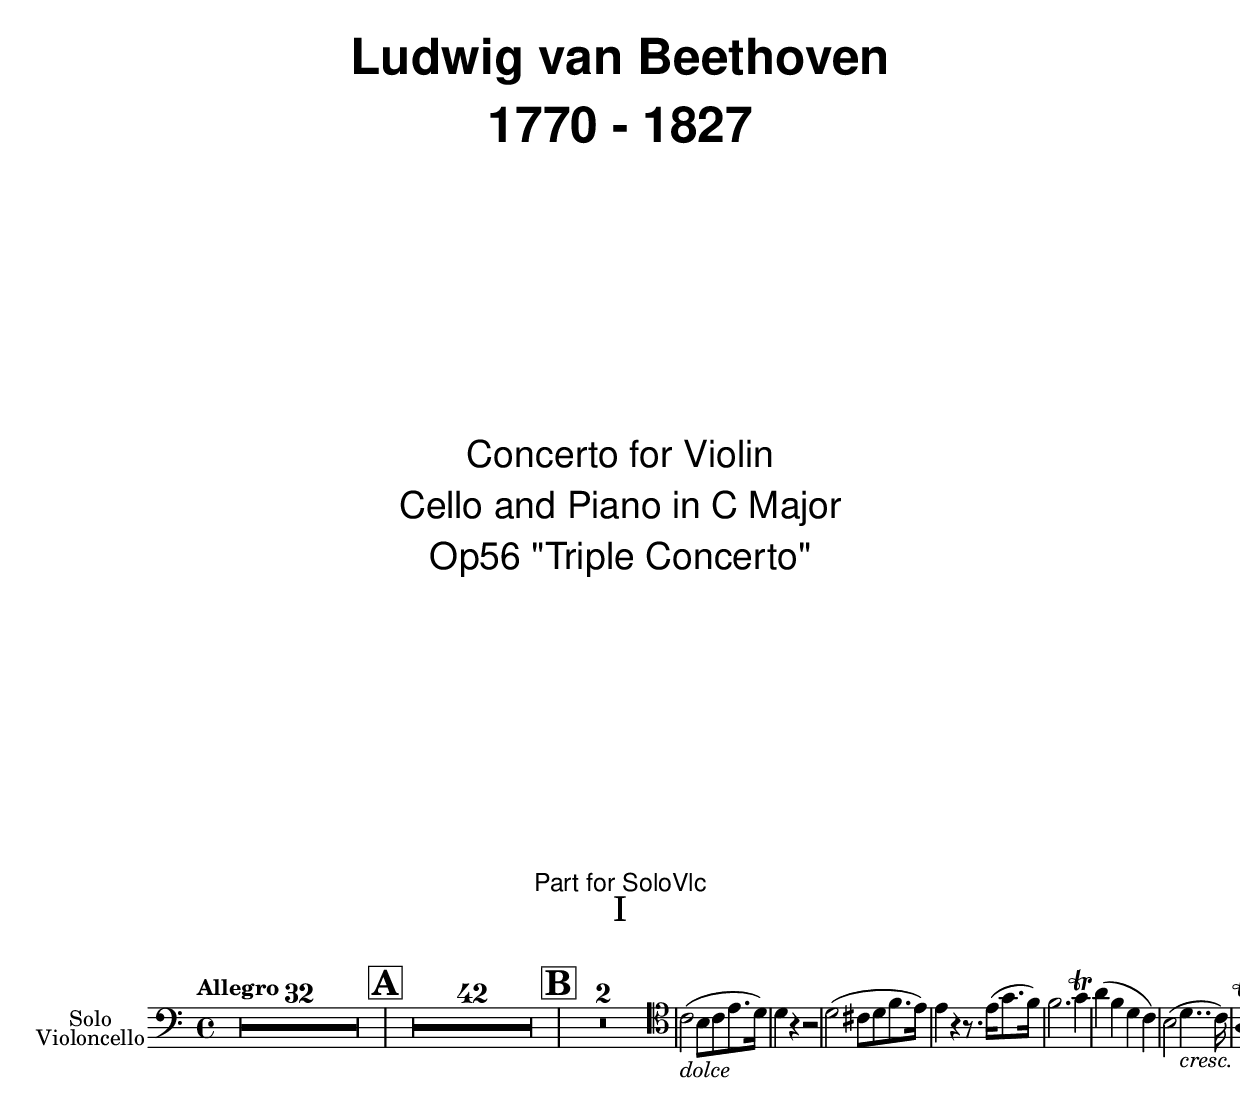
%###############################################################################
%#                                 H E A D E R                                 #
%###############################################################################
%
%  Composer           : Ludwig van Beethoven(1770 - 1827)
%  work               : Concerto for Violin Cello and Piano in C Major Op56
%                       "Triple Concerto"
%  Source             : Breitkopf und Härtel, n.d.[1862]. Plate B.70.
%  Type of score      : Score for SoloVlc
%  Typesetter         : Sébastien MANEN
%  date of initiation : Monday 04 May 2020, 21:05
%
%###############################################################################
%#                          I N C L U D E   F I L E S                          #
%###############################################################################
\include "./00-Common/TripleConcerto_Header.ily"
\include "./00-Common/TripleConcerto_PaperParts.ily"
%  work        : Concerto for Violin Cello and Piano in C Major Op56 "Triple
%                Concerto"
%  typesetter  : Sébastien MANEN
%  date        : Monday 04 May 2020, 21:05
%###############################################################################
%#                 T I M E   A N D   T E M P O   S E C T I O N                 #
%###############################################################################
timeMvtI = {
	\time 4/4
	\tempo "Allegro"
}
timeMvtII = {
	\time 3/8
	\tempo "Largo"
}
timeMvtIII = {
	\time 3/4
	\tempo "Rondo alla Polacca."
}

%  work        : Concerto for Violin Cello and Piano in C Major Op56 "Triple
%                Concerto"
%  typesetter  : Sébastien MANEN
%  date        : Monday 04 May 2020, 21:05
generalOptions = {
	\version "2.20.0"
	\set Score.alternativeNumberingStyle = #'numbers
	\set Score.doubleRepeatType = #":|.|:"
	\set Score.markFormatter = #format-mark-box-alphabet
	\override Score.RehearsalMark #'font-size = #4
	\compressFullBarRests
}
partOptions = {
	\override Score.BarNumber #'font-size = #0.1
	\set Score.quotedCueEventTypes = #'(note-event rest-event tie-event
		beam-event tuplet-span-event dynamic-event articulation-event
		dynamic-event slur-event text-script-event trill-span-event
		phrasing-slur-event beam-forbid-event tremolo-event crescendo-event 
		decrescendo-event )
	\set Voice.restNumberThreshold = #0
}
#(set-global-staff-size 19)
\layout {
	#(layout-set-staff-size 19)
	\override TupletBracket #'bracket-visibility = ##f
	\override Hairpin.to-barline = ##f
}
layoutCueVoice = \with {
	fontSize = #-3
	\override Stem.length-fraction = #0.9
	\override TupletBracket #'bracket-visibility = ##f
	%\override Font.font-size = #+5
}

%  work        : Concerto for Violin Cello and Piano in C Major Op56 "Triple
%                Concerto"
%  typesetter  : Sébastien MANEN
%  date        : Monday 04 May 2020, 21:05
%###############################################################################
%#                    V O I C E   N A M E   :   F L A U T O                    #
%###############################################################################
nameFloteMvtI = {
	\set Staff.instrumentName = "Flote"
	\set Staff.shortInstrumentName = "Fl"
	\set Staff.midiInstrument = #"flute"
}
nameFloteMvtIII = {
	\set Staff.instrumentName = "Flote"
	\set Staff.shortInstrumentName = "Fl"
	\set Staff.midiInstrument = #"flute"
}
%###############################################################################
%#                      V O I C E   N A M E   :   O B O I                      #
%###############################################################################
nameOboeIMvtI = {
	\set Staff.instrumentName = "Oboe I"
	\set Staff.shortInstrumentName = "Ob I"
	\set Staff.midiInstrument = #"oboe"
}
nameOboeIMvtIII = {
	\set Staff.instrumentName = "Oboe I"
	\set Staff.shortInstrumentName = "Ob I"
	\set Staff.midiInstrument = #"oboe"
}
nameOboeIIMvtI = {
	\set Staff.instrumentName = "Oboe II"
	\set Staff.shortInstrumentName = "Ob II"
	\set Staff.midiInstrument = #"oboe"
}
nameOboeIIMvtIII = {
	\set Staff.instrumentName = "Oboe II"
	\set Staff.shortInstrumentName = "Ob II"
	\set Staff.midiInstrument = #"oboe"
}
%###############################################################################
%#                V O I C E   N A M E   :   C L A R I N E T T I                #
%###############################################################################
nameClarinetIMvtI = {
	\set Staff.instrumentName = \markup {
		\center-column {
			\lower #1 "Clarinetto I" "in C"
		}
	}
	\set Staff.shortInstrumentName = \markup {
		\center-column {
			\lower #1 "Cl I" "in C"
		}
	}
	\set Staff.midiInstrument = #"clarinet"
}
nameClarinetIMvtII = {
	\set Staff.instrumentName = \markup {
		\center-column {
			\lower #1 "Clarinetto I" "in B"
		}
	}
	\set Staff.shortInstrumentName = \markup {
		\center-column {
			\lower #1 "Cl I" "in B"
		}
	}
	\set Staff.midiInstrument = #"clarinet"
}
nameClarinetIMvtIII = {
	\set Staff.instrumentName = \markup {
		\center-column {
			\lower #1 "Clarinetto I" "in C"
		}
	}
	\set Staff.shortInstrumentName = \markup {
		\center-column {
			\lower #1 "Cl I" "in C"
		}
	}
	\set Staff.midiInstrument = #"clarinet"
}
nameClarinetIIMvtI = {
	\set Staff.instrumentName = \markup {
		\center-column {
			\lower #1 "Clarinetto II" "in C"
		}
	}
	\set Staff.shortInstrumentName = \markup {
		\center-column {
			\lower #1 "Cl II" "in C"
		}
	}
	\set Staff.midiInstrument = #"clarinet"
}
nameClarinetIIMvtII = {
	\set Staff.instrumentName = \markup {
		\center-column {
			\lower #1 "Clarinetto II" "in B"
		}
	}
	\set Staff.shortInstrumentName = \markup {
		\center-column {
			\lower #1 "Cl II" "in B"
		}
	}
	\set Staff.midiInstrument = #"clarinet"
}
nameClarinetIIMvtIII = {
	\set Staff.instrumentName = \markup {
		\center-column {
			\lower #1 "Clarinetto II" "in C"
		}
	}
	\set Staff.shortInstrumentName = \markup {
		\center-column {
			\lower #1 "Cl II" "in C"
		}
	}
	\set Staff.midiInstrument = #"clarinet"
}
%###############################################################################
%#                   V O I C E   N A M E   :   F A G O T T I                   #
%###############################################################################
nameFagottoIMvtI = {
	\set Staff.instrumentName = "Fagotto I"
	\set Staff.shortInstrumentName = "Fag I"
	\set Staff.midiInstrument = #"bassoon"
}
nameFagottoIMvtII = {
	\set Staff.instrumentName = "Fagotto I"
	\set Staff.shortInstrumentName = "Fag I"
	\set Staff.midiInstrument = #"bassoon"
}
nameFagottoIMvtIII = {
	\set Staff.instrumentName = "Fagotto I"
	\set Staff.shortInstrumentName = "Fag I"
	\set Staff.midiInstrument = #"bassoon"
}
nameFagottoIIMvtI = {
	\set Staff.instrumentName = "Fagotto II"
	\set Staff.shortInstrumentName = "Fag II"
	\set Staff.midiInstrument = #"bassoon"
}
nameFagottoIIMvtII = {
	\set Staff.instrumentName = "Fagotto II"
	\set Staff.shortInstrumentName = "Fag II"
	\set Staff.midiInstrument = #"bassoon"
}
nameFagottoIIMvtIII = {
	\set Staff.instrumentName = "Fagotto II"
	\set Staff.shortInstrumentName = "Fag II"
	\set Staff.midiInstrument = #"bassoon"
}
%###############################################################################
%#                     V O I C E   N A M E   :   C O R N I                     #
%###############################################################################
nameCornoIMvtI = {
	\set Staff.instrumentName = \markup {
		\center-column {
			\lower #1 "Corno I" "in C"
		}
	}
	\set Staff.shortInstrumentName = \markup {
		\center-column {
			\lower #1 "Cor I" "in C"
		}
	}
	\set Staff.midiInstrument = #"french horn"
}
nameCornoIMvtII = {
	\set Staff.instrumentName = \markup {
		\center-column {
			\lower #1 "Corno I" "in E"
		}
	}
	\set Staff.shortInstrumentName = \markup {
		\center-column {
			\lower #1 "Cor I" "in E"
		}
	}
	\set Staff.midiInstrument = #"french horn"
}
nameCornoIMvtIII = {
	\set Staff.instrumentName = \markup {
		\center-column {
			\lower #1 "Corno I" "in C"
		}
	}
	\set Staff.shortInstrumentName = \markup {
		\center-column {
			\lower #1 "Cor I" "in C"
		}
	}
	\set Staff.midiInstrument = #"french horn"
}
nameCornoIIMvtI = {
	\set Staff.instrumentName = \markup {
		\center-column {
			\lower #1 "Corno II" "in C"
		}
	}
	\set Staff.shortInstrumentName = \markup {
		\center-column {
			\lower #1 "Cor II" "in C"
		}
	}
	\set Staff.midiInstrument = #"french horn"
}
nameCornoIIMvtII = {
	\set Staff.instrumentName = \markup {
		\center-column {
			\lower #1 "Corno II" "in E"
		}
	}
	\set Staff.shortInstrumentName = \markup {
		\center-column {
			\lower #1 "Cor II" "in E"
		}
	}
	\set Staff.midiInstrument = #"french horn"
}
nameCornoIIMvtIII = {
	\set Staff.instrumentName = \markup {
		\center-column {
			\lower #1 "Corno II" "in C"
		}
	}
	\set Staff.shortInstrumentName = \markup {
		\center-column {
			\lower #1 "Cor II" "in C"
		}
	}
	\set Staff.midiInstrument = #"french horn"
}
%###############################################################################
%#                    V O I C E   N A M E   :   T R O M B E                    #
%###############################################################################
nameTrombeIMvtI = {
	\set Staff.instrumentName = \markup {
		\center-column {
			\lower #1 "Trombe I" "in C"
		}
	}
	\set Staff.shortInstrumentName = \markup {
		\center-column {
			\lower #1 "Trb I" "in C"
		}
	}
	\set Staff.midiInstrument = #"trumpet"
}
nameTrombeIMvtIII = {
	\set Staff.instrumentName = \markup {
		\center-column {
			\lower #1 "Trombe I" "in C"
		}
	}
	\set Staff.shortInstrumentName = \markup {
		\center-column {
			\lower #1 "Trb I" "in C"
		}
	}
	\set Staff.midiInstrument = #"trumpet"
}
nameTrombeIIMvtI = {
	\set Staff.instrumentName = \markup {
		\center-column {
			\lower #1 "Trombe II" "in C"
		}
	}
	\set Staff.shortInstrumentName = \markup {
		\center-column {
			\lower #1 "Trb II" "in C"
		}
	}
	\set Staff.midiInstrument = #"trumpet"
}
nameTrombeIIMvtIII = {
	\set Staff.instrumentName = \markup {
		\center-column {
			\lower #1 "Trombe II" "in C"
		}
	}
	\set Staff.shortInstrumentName = \markup {
		\center-column {
			\lower #1 "Trb II" "in C"
		}
	}
	\set Staff.midiInstrument = #"trumpet"
}
%###############################################################################
%#                   V O I C E   N A M E   :   T I M P A N I                   #
%###############################################################################
nameTimpaniMvtI = {
	\set Staff.instrumentName = \markup {
		\center-column {
			\lower #1 "Timpani" "in C G"
		}
	}
	\set Staff.shortInstrumentName = "Timp."
	\set Staff.midiInstrument = #"timpani"
}
nameTimpaniMvtIII = {
	\set Staff.instrumentName = \markup {
		\center-column {
			\lower #1 "Timpani" "in C G"
		}
	}
	\set Staff.shortInstrumentName = "Timp."
	\set Staff.midiInstrument = #"timpani"
}
%###############################################################################
%#                   V O I C E   N A M E   :   S O L O V L N                   #
%###############################################################################
nameSoloViolinMvtI = {
	\set Staff.instrumentName = "Solo Violin"
	\set Staff.shortInstrumentName = \markup {
		\center-column {
			\lower #1 "Solo-" "Vln"
		}
	}
	\set Staff.midiInstrument = #"violin"
}
nameSoloViolinMvtII = {
	\set Staff.instrumentName = "Solo Violin"
	\set Staff.shortInstrumentName = \markup {
		\center-column {
			\lower #1 "Solo-" "Vln"
		}
	}
	\set Staff.midiInstrument = #"violin"
}
nameSoloViolinMvtIII = {
	\set Staff.instrumentName = "Solo Violin"
	\set Staff.shortInstrumentName = \markup {
		\center-column {
			\lower #1 "Solo-" "Vln"
		}
	}
	\set Staff.midiInstrument = #"violin"
}
%###############################################################################
%#                   V O I C E   N A M E   :   S O L O V L C                   #
%###############################################################################
nameSoloCelloMvtI = {
	\set Staff.instrumentName = \markup {
		\center-column {
			\lower #1 "Solo" "Violoncello"
		}
	}
	\set Staff.shortInstrumentName = \markup {
		\center-column {
			\lower #1 "Solo-" "Vlc"
		}
	}
	\set Staff.midiInstrument = #"cello"
}
nameSoloCelloMvtII = {
	\set Staff.instrumentName = \markup {
		\center-column {
			\lower #1 "Solo" "Violoncello"
		}
	}
	\set Staff.shortInstrumentName = \markup {
		\center-column {
			\lower #1 "Solo-" "Vlc"
		}
	}
	\set Staff.midiInstrument = #"cello"
}
nameSoloCelloMvtIII = {
	\set Staff.instrumentName = \markup {
		\center-column {
			\lower #1 "Solo" "Violoncello"
		}
	}
	\set Staff.shortInstrumentName = \markup {
		\center-column {
			\lower #1 "Solo-" "Vlc"
		}
	}
	\set Staff.midiInstrument = #"cello"
}
%###############################################################################
%#                     V O I C E   N A M E   :   P I A N O                     #
%###############################################################################
namePianoUpMvtI = {
	\set Staff.instrumentName = ""
	\set Staff.shortInstrumentName = ""
	\set Staff.midiInstrument = #"piano"
}
namePianoUpMvtII = {
	\set Staff.instrumentName = ""
	\set Staff.shortInstrumentName = ""
	\set Staff.midiInstrument = #"piano"
}
namePianoUpMvtIII = {
	\set Staff.instrumentName = ""
	\set Staff.shortInstrumentName = ""
	\set Staff.midiInstrument = #"piano"
}
namePianoDownMvtI = {
	\set Staff.instrumentName = ""
	\set Staff.shortInstrumentName = ""
	\set Staff.midiInstrument = #"piano"
}
namePianoDownMvtII = {
	\set Staff.instrumentName = ""
	\set Staff.shortInstrumentName = ""
	\set Staff.midiInstrument = #"piano"
}
namePianoDownMvtIII = {
	\set Staff.instrumentName = ""
	\set Staff.shortInstrumentName = ""
	\set Staff.midiInstrument = #"piano"
}
%###############################################################################
%#                   V O I C E   N A M E   :   V I O L I N I                   #
%###############################################################################
nameViolinIMvtI = {
	\set Staff.instrumentName = "Violino I"
	\set Staff.shortInstrumentName = "Vln I"
	\set Staff.midiInstrument = #"violin"
}
nameViolinIMvtII = {
	\set Staff.instrumentName = "Violino I"
	\set Staff.shortInstrumentName = "Vln I"
	\set Staff.midiInstrument = #"violin"
}
nameViolinIMvtIII = {
	\set Staff.instrumentName = "Violino I"
	\set Staff.shortInstrumentName = "Vln I"
	\set Staff.midiInstrument = #"violin"
}
%###############################################################################
%#                  V O I C E   N A M E   :   V I O L I N I I                  #
%###############################################################################
nameViolinIIMvtI = {
	\set Staff.instrumentName = "Violino II"
	\set Staff.shortInstrumentName = "Vln II"
	\set Staff.midiInstrument = #"violin"
}
nameViolinIIMvtII = {
	\set Staff.instrumentName = "Violino II"
	\set Staff.shortInstrumentName = "Vln II"
	\set Staff.midiInstrument = #"violin"
}
nameViolinIIMvtIII = {
	\set Staff.instrumentName = "Violino II"
	\set Staff.shortInstrumentName = "Vln II"
	\set Staff.midiInstrument = #"violin"
}
%###############################################################################
%#                  V O I C E   N A M E   :   B R A T S C H E                  #
%###############################################################################
nameViolaMvtI = {
	\set Staff.instrumentName = "Viola"
	\set Staff.shortInstrumentName = "Vla"
	\set Staff.midiInstrument = #"viola"
}
nameViolaMvtII = {
	\set Staff.instrumentName = "Viola"
	\set Staff.shortInstrumentName = "Vla"
	\set Staff.midiInstrument = #"viola"
}
nameViolaMvtIII = {
	\set Staff.instrumentName = "Viola"
	\set Staff.shortInstrumentName = "Vla"
	\set Staff.midiInstrument = #"viola"
}
%###############################################################################
%#                     V O I C E   N A M E   :   B A S S I                     #
%###############################################################################
nameVioloncellMvtI = {
	\set Staff.instrumentName = "Cello"
	\set Staff.shortInstrumentName = "Vcl"
	\set Staff.midiInstrument = #"cello"
}
nameVioloncellMvtII = {
	\set Staff.instrumentName = "Cello"
	\set Staff.shortInstrumentName = "Vcl"
	\set Staff.midiInstrument = #"cello"
}
nameVioloncellMvtIII = {
	\set Staff.instrumentName = "Cello"
	\set Staff.shortInstrumentName = "Vcl"
	\set Staff.midiInstrument = #"cello"
}
nameBassoMvtI = {
	\set Staff.instrumentName = "Basso"
	\set Staff.shortInstrumentName = "Kb"
	\set Staff.midiInstrument = #"contrabass"
}
nameBassoMvtII = {
	\set Staff.instrumentName = "Basso"
	\set Staff.shortInstrumentName = "Kb"
	\set Staff.midiInstrument = #"contrabass"
}
nameBassoMvtIII = {
	\set Staff.instrumentName = "Basso"
	\set Staff.shortInstrumentName = "Kb"
	\set Staff.midiInstrument = #"contrabass"
}

%  work        : Concerto for Violin Cello and Piano in C Major Op56 "Triple
%                Concerto"
%  typesetter  : Sébastien MANEN
%  date        : Monday 04 May 2020, 21:05
%###############################################################################
%#                      S H O R T C U T S   S E C T I O N                      #
%###############################################################################

piuallegro=^\markup {Più Allegro}
crescmarkup=^\markup {\italic cresc.}
semprep = \markup { \italic sempre \dynamic p}
semprepp = \markup { \italic sempre \dynamic pp}
pcresc = \markup { \dynamic p \italic cresc.}
dimmarkup=^\markup {\italic dim.}
fcresc = \markup { \dynamic f \italic cresc.}
dolce=^\markup {\italic {dolce}}
sempreppD = #(make-dynamic-script (markup #:normal-text #:italic "sempre" #:dynamic "pp"))
semprestaccato=^\markup {\italic {sempre staccato}}
cantabile=^\markup {\italic cantabile}
pdim = \markup { \dynamic p \italic dim.}
fmarcato = \markup { \dynamic f \italic marcato}
sharp =^\markup {\tiny \sharp} 
espressivo=^\markup {\italic {espressivo}}
plegato=^\markup {\dynamic p \italic {legato}}
piuf=^\markup {\italic {più} \dynamic f}
decresc=^\markup {\italic decresc.}
dimin=^\markup {\italic dimin.}
legato=^\markup {\italic legato}
flat=^\markup { \tiny \flat}
pdolce = \markup { \dynamic p \italic dolce}
sempreff = \markup {\italic sempre \dynamic ff }


crescText = #(define-music-function
	(cresctext)
	(markup?)
	#{
		\once \set crescendoText = \markup {\italic { #cresctext } }
		\once \set crescendoSpanner = #'text
	#}
)
dimText = #(define-music-function
	(cresctext)
	(markup?)
	#{
		\once \set decrescendoText = \markup {\italic { #cresctext } }
		\once \set decrescendoSpanner = #'text
	#}
)

%arco=^\markup {\italic arco}
%benmarc=^\markup {\italic {ben marc.}}
%benmarccresc = ^\markup {\italic {ben marc. cresc.}}
%crescmolto=^\markup {\italic {cresc. molto}}
%div=^\markup {div.}
%espress=^\markup {\italic {espress.}}
%espr=^\markup {\italic {espr.}}
%express=^\markup {\italic {express.}}
%ffsempre = \markup {\dynamic ff \italic sempre}
%flat=^\markup { \tiny \flat}
%gp = ^\markup {G.P.}
%intempo=^\markup {\italic {in tempo}}
%legg=^\markup {\italic legg.}
%marc = ^\markup {\italic marc.}
%marcecrescmolto=^\markup {\italic {marc. e cresc. molto}}
%moltocrescmark=^\markup {\italic {molto cresc.}}
%moltoleggieroedolce=^\markup { \italic {molto leggiero e dolce}}
%pizz=^\markup {\italic pizz.}
%pocorit=^\markup {\italic {poco rit.}}
%solo=^\markup {Solo}
%tutti=^\markup {Tutti}
%one=^\markup {\tiny \number 1}
%two=^\markup {\tiny \number 2}
%three=^\markup {\tiny \number 3}
%four=^\markup {\tiny \number 4}
%five=^\markup {\tiny \number 5}
%six=^\markup {\tiny \number 6}
%seven=^\markup {\tiny \number 7}
%eight=^\markup {\tiny \number 8}
%nine=^\markup {\tiny \number 9}
%ten=^\markup {\tiny \number 10}
%eleven=^\markup {\tiny \number 11}
%atempo=^\markup {\italic {a tempo}}


%esprM = ^\markup {\musicglyph #"scripts.espr"}
%pespr = ^\markup {\dynamic p \musicglyph #"scripts.espr"}
%ppespr = ^\markup {\dynamic pp \musicglyph #"scripts.espr"}


%fdim = \markup {\dynamic f \italic dim.}
%fespress = \markup {\dynamic f \italic espress.}
%moltop = ^\markup {\italic molto \dynamic p}
%pdolcesempre = \markup { \dynamic p \italic {dolce sempre}}
%pf = \markup { \concat { \dynamic p \dynamic f } }
%pocof = \markup { \italic poco \dynamic f}
%pocofmadolce = \markup { \italic poco \dynamic f \italic {ma dolce}}
%ppdim = \markup { \dynamic pp \italic dim.}
%psempre = \markup {\dynamic p \italic sempre }
%fbenmarc = \markup { \dynamic f \italic {ben marc.}}
%fespr = \markup { \dynamic f \italic espr.}
%ffmarc = \markup { \dynamic ff \italic {marc.}}
%fmarc = \markup { \dynamic f \italic marc.}
%fsemprepiu = \markup { \dynamic f \italic {sempre più}}
%mfcresc = \markup { \dynamic mf \italic cresc.}
%mfdim = \markup {\dynamic mf \italic dim.}
%pcresc = \markup { \dynamic p \italic cresc.}
%pcrescmolto = \markup { \dynamic p \italic {cresc. molto}}
%pdim = \markup { \dynamic p \italic dim.}
%pdolce = \markup { \dynamic p \italic dolce}
%piuf=^\markup {\italic {più} \dynamic f}
%piup=^\markup {\italic {più} \dynamic p}
%plegg = \markup { \dynamic p \italic legg.}
%pmamarc = \markup { \dynamic p \italic {ma marc.}}
%pmarc = \markup { \dynamic p \italic marc.}
%pmarccresc = \markup { \dynamic p \italic { marc. cresc.}}
%sempref = \markup { \italic sempre \dynamic f}
%ppdolce = \markup { \dynamic pp \italic dolce }
%unis=^\markup {unis.}
%ppsempre = \markup { \dynamic pp \italic {sempre}}

%crescD = #(make-dynamic-script (markup #:normal-text #:italic "cresc."))
%dimD = #(make-dynamic-script (markup #:normal-text #:italic "dim."))
%fbenmarcD = #(make-dynamic-script (markup #:dynamic "f" #:normal-text #:italic "ben marc."))
%fesprD = #(make-dynamic-script (markup #:dynamic "f" #:normal-text #:italic "espr."))
%ffmarcD = #(make-dynamic-script (markup #:dynamic "ff" #:normal-text #:italic "marc."))
%fmarcD = #(make-dynamic-script (markup #:dynamic "f" #:normal-text #:italic "marc."))
%fdimD = #(make-dynamic-script (markup #:dynamic "f" #:normal-text #:italic "dim."))
%fsemprepiuD = #(make-dynamic-script (markup #:dynamic "f" #:normal-text #:italic "sempre più"))
%mfcrescD = #(make-dynamic-script (markup #:dynamic "mf" #:normal-text #:italic "cresc."))
%mfdimD = #(make-dynamic-script (markup #:dynamic "mf" #:normal-text #:italic "dim."))
%pcrescD = #(make-dynamic-script (markup #:dynamic "p" #:normal-text #:italic "cresc."))
%pcrescmoltoD = #(make-dynamic-script (markup #:dynamic "p" #:normal-text #:italic "cresc. molto"))
%pdimD = #(make-dynamic-script (markup #:dynamic "p" #:normal-text #:italic "dim."))
%ppdimD = #(make-dynamic-script (markup #:dynamic "pp" #:normal-text #:italic "dim."))
%pdolceD = #(make-dynamic-script (markup #:dynamic "p" #:normal-text #:italic "dolce"))
%piufD = #(make-dynamic-script (markup #:normal-text #:italic "più" #:dynamic "f"))
%piupD = #(make-dynamic-script (markup #:normal-text #:italic "più" #:dynamic "p"))
%pleggD = #(make-dynamic-script (markup #:dynamic "p" #:normal-text #:italic "legg."))
%pmamarcD = #(make-dynamic-script (markup #:dynamic "p" #:normal-text #:italic "ma marc."))
%pmarcD = #(make-dynamic-script (markup #:dynamic "p" #:normal-text #:italic "marc."))
%semprefD = #(make-dynamic-script (markup #:normal-text #:italic "sempre" #:dynamic "f"))
%pocofD = #(make-dynamic-script (markup #:normal-text #:italic "poco" #:dynamic "f"))
%ppsempreD = #(make-dynamic-script (markup #:dynamic "pp" #:normal-text #:italic "sempre"))

%fpp = #(make-dynamic-script "fpp")
%rf = #(make-dynamic-script "rf")
%pfD = #(make-dynamic-script "pf")


%  work        : Concerto for Violin Cello and Piano in C Major Op56 "Triple
%                Concerto"
%  typesetter  : Sébastien MANEN
%  date        : Monday 04 May 2020, 21:05
%###############################################################################
%#                      P A R T   S C O R E   F O R M A T                      #
%###############################################################################
formatSoloCelloMvtI = {
	\override Score.NonMusicalPaperColumn.line-break-permission = ##f
	\override Score.NonMusicalPaperColumn.page-break-permission = ##f
}
formatSoloCelloMvtII = {
	\override Score.NonMusicalPaperColumn.line-break-permission = ##f
	\override Score.NonMusicalPaperColumn.page-break-permission = ##f
}
formatSoloCelloMvtIII = {
	\override Score.NonMusicalPaperColumn.line-break-permission = ##f
	\override Score.NonMusicalPaperColumn.page-break-permission = ##f
}

%  work        : Concerto for Violin Cello and Piano in C Major Op56 "Triple
%                Concerto"
%  typesetter  : Sébastien MANEN
%  date        : Monday 04 May 2020, 21:05
%###############################################################################
%#                   C U E   V O I C E   F O R   F L A U T O                   #
%###############################################################################
cueVoiceFloteMvtI = \relative c {
	
}
cueVoiceFloteMvtIII = \relative c {
	
}
%###############################################################################
%#                     C U E   V O I C E   F O R   O B O I                     #
%###############################################################################
cueVoiceOboeIMvtI = \relative c {
	
}
cueVoiceOboeIMvtIII = \relative c {
	
}
cueVoiceOboeIIMvtI = \relative c {
	
}
cueVoiceOboeIIMvtIII = \relative c {
	
}
%###############################################################################
%#               C U E   V O I C E   F O R   C L A R I N E T T I               #
%###############################################################################
cueVoiceClarinetIMvtI = \relative c {
	
}
cueVoiceClarinetIMvtII = \relative c {
	
}
cueVoiceClarinetIMvtIII = \relative c {
	
}
cueVoiceClarinetIIMvtI = \relative c {
	
}
cueVoiceClarinetIIMvtII = \relative c {
	
}
cueVoiceClarinetIIMvtIII = \relative c {
	
}
%###############################################################################
%#                  C U E   V O I C E   F O R   F A G O T T I                  #
%###############################################################################
cueVoiceFagottoIMvtI = \relative c {
	
}
cueVoiceFagottoIMvtII = \relative c {
	
}
cueVoiceFagottoIMvtIII = \relative c {
	
}
cueVoiceFagottoIIMvtI = \relative c {
	
}
cueVoiceFagottoIIMvtII = \relative c {
	
}
cueVoiceFagottoIIMvtIII = \relative c {
	
}
%###############################################################################
%#                    C U E   V O I C E   F O R   C O R N I                    #
%###############################################################################
cueVoiceCornoIMvtI = \relative c {
	
}
cueVoiceCornoIMvtII = \relative c {
	
}
cueVoiceCornoIMvtIII = \relative c {
	
}
cueVoiceCornoIIMvtI = \relative c {
	
}
cueVoiceCornoIIMvtII = \relative c {
	
}
cueVoiceCornoIIMvtIII = \relative c {
	
}
%###############################################################################
%#                   C U E   V O I C E   F O R   T R O M B E                   #
%###############################################################################
cueVoiceTrombeIMvtI = \relative c {
	
}
cueVoiceTrombeIMvtIII = \relative c {
	
}
cueVoiceTrombeIIMvtI = \relative c {
	
}
cueVoiceTrombeIIMvtIII = \relative c {
	
}
%###############################################################################
%#                  C U E   V O I C E   F O R   T I M P A N I                  #
%###############################################################################
cueVoiceTimpaniMvtI = \relative c {
	
}
cueVoiceTimpaniMvtIII = \relative c {
	
}
%###############################################################################
%#                  C U E   V O I C E   F O R   S O L O V L N                  #
%###############################################################################
cueVoiceSoloViolinMvtI = \relative c {
	
}
cueVoiceSoloViolinMvtII = \relative c {
	
}
cueVoiceSoloViolinMvtIII = \relative c {
	
}
%###############################################################################
%#                  C U E   V O I C E   F O R   S O L O V L C                  #
%###############################################################################
cueVoiceSoloCelloMvtI = \relative c {
	
}
cueVoiceSoloCelloMvtII = \relative c {
	
}
cueVoiceSoloCelloMvtIII = \relative c {
	
}
%###############################################################################
%#                    C U E   V O I C E   F O R   P I A N O                    #
%###############################################################################
cueVoicePianoUpMvtI = \relative c {
	
}
cueVoicePianoUpMvtII = \relative c {
	
}
cueVoicePianoUpMvtIII = \relative c {
	
}
cueVoicePianoDownMvtI = \relative c {
	
}
cueVoicePianoDownMvtII = \relative c {
	
}
cueVoicePianoDownMvtIII = \relative c {
	
}
%###############################################################################
%#                  C U E   V O I C E   F O R   V I O L I N I                  #
%###############################################################################
cueVoiceViolinIMvtI = \relative c {
	
}
cueVoiceViolinIMvtII = \relative c {
	
}
cueVoiceViolinIMvtIII = \relative c {
	
}
%###############################################################################
%#                 C U E   V O I C E   F O R   V I O L I N I I                 #
%###############################################################################
cueVoiceViolinIIMvtI = \relative c {
	
}
cueVoiceViolinIIMvtII = \relative c {
	
}
cueVoiceViolinIIMvtIII = \relative c {
	
}
%###############################################################################
%#                 C U E   V O I C E   F O R   B R A T S C H E                 #
%###############################################################################
cueVoiceViolaMvtI = \relative c {
	
}
cueVoiceViolaMvtII = \relative c {
	
}
cueVoiceViolaMvtIII = \relative c {
	
}
%###############################################################################
%#                    C U E   V O I C E   F O R   B A S S I                    #
%###############################################################################
cueVoiceVioloncellMvtI = \relative c {
	
}
cueVoiceVioloncellMvtII = \relative c {
	
}
cueVoiceVioloncellMvtIII = \relative c {
	
}
cueVoiceBassoMvtI = \relative c {
	
}
cueVoiceBassoMvtII = \relative c {
	
}
cueVoiceBassoMvtIII = \relative c {
	
}

%  work        : Concerto for Violin Cello and Piano in C Major Op56 "Triple
%                Concerto"
%  typesetter  : Sébastien MANEN
%  date        : Monday 04 May 2020, 21:05
%###############################################################################
%#                          M U S I C   S E C T I O N                          #
%###############################################################################
musicSoloCelloMvtI = \relative c' {
	\clef bass
	\key c \major
%	\transposition a
% Bars 1 to 5
	R1*32
% Bars 6 to 10
	
% Bars 11 to 15
	
% Bars 16 to 20
	
% Bars 21 to 25
	
% Bars 26 to 30
	
% Bars 31 to 35
	
	\mark \default
	R1*42
% Bars 36 to 40
	
% Bars 41 to 45
	
% Bars 46 to 50
	
% Bars 51 to 55
	
% Bars 56 to 60
	
% Bars 61 to 65
	
% Bars 66 to 70
	
% Bars 71 to 75
	
	
	
	\mark \default
	R1*2
% Bars 76 to 80
	
	\clef tenor c2_\dolce( b8[ c e8. d16])
	d4 r r2
	d2( cis8[ d f8. e16])
	e4 r r8. e16([ g8. f16])
% Bars 81 to 85
	f2. g4\trill
	a( f d c)
	b2( d4.._\crescmarkup c16)
	\afterGrace a1\startTrillSpan {g16([\stopTrillSpan b a)]}
	g2\p( g')
% Bars 86 to 90
	fis1~
	fis
	f!8[ r16 d( f8. e16)] d4 r
	r8. e16[( g8. f16]) e8[ r16 \clef treble g16( c8. b16])
	b4\trill( d)~\sfp \tuplet 3/2 4 {d8 c-. b-. f'-.\sfp e-. d-.}
% Bars 91 to 95
	\tuplet 3/2 4 {d-. c-. b-. f'\sfp-. e-. d-. d-. c-. b-. f'\sfp-. e-. d-. }
	\tuplet 3/2 4 {d c b b a g g f e e d c} \clef tenor
	\tuplet 3/2 4 {c b a a g fis c' b a c b a}
	\tuplet 3/2 4 {c b_\crescmarkup a c b a c b a c b a}
	c8(_\dolce b ais b e d cis d
% Bars 96 to 100
	g)[ f(\> b8. a16])\! g8( f e d) \mark \default
	c16\p\noBeam \clef bass g, e g c g e g c, g' e g c g e g
	c, g' f g b g f g c, g' f g b g f g
	c, g' f g b g f g c, g' f g b g f g
	c, g' e g c g e g c, g' e g c g e g
% Bars 101 to 105
	c, a' f a c a f a c, a' f a c, c' e, c'
	f,_\crescmarkup c' a c f, cis' a cis f, d' a d fis, d' a d
	g,\p d' b d gis, d' b d a c b c e, c' e, c'
	f, f' g a b c d e \clef tenor f g a b c8 c
	c4 r r2 \clef bass
% Bars 106 to 110
	r16 g,, a b c d e f g a b c d g, a b
	c\f c, d e f g a b c4 r
	r16 f, g a b c d e f4 r
	R1*9
% Bars 111 to 115
	
% Bars 116 to 120
	
	\mark \default
	c2.( e4
	g2. f4)
	d-. d-. \acciaccatura e8 d8.[( c16 d8. e16])
% Bars 121 to 125
	c2. \clef treble \acciaccatura c8 c'8.( b16)
	b4( a~ a8) gis( a b)
	\acciaccatura b8 d4( c4~ c8) e( c a)
	g2(~ g8 f e16 g f8)
	e16\noBeam \clef bass e,( g e g e g e) c( e g e g e g e)
% Bars 126 to 130
	c( f a f a f a f) c( f a f a f a f)
	c g' c g c g c g e g c g e g e c
	g c d c g c d c g b d b g b d g
	c,8 r r4 r2
	c'4 c2( d8. b16)
% Bars 131 to 135
	e4 r r2
	R1*4
% Bars 136 to 140
	r4 \clef treble c( d dis)
	\tuplet 3/2 4 {e8-. f-. fis-. g-. gis-. a-. bes-. b-. c-. cis-. d-. dis-. }
	e4\pp e2 f8.( c!16)
	e8.( dis16) d4. d8\trill( \grace {cis16[ d]} e8 b)
	d(\p c!_\crescmarkup b a) a4\trill \grace {gis16( a} c8. a16
% Bars 141 to 145
	\tuplet 3/2 4 {gis8)-. e-. e-. e-. e-. e-. e( d) d-. d-. d-. d-. } \clef bass
	\tuplet 3/2 4 {d(\fp c) c-. c-. c-. c-. c( b) b-. b( a) a-.}
	gis4 r r2
	r2 \tuplet 3/2 4 {r8 d' d dis dis dis}
	e4 r r2
% Bars 146 to 150
	R1
	\tuplet 3/2 4 {r8 e,,(_\crescmarkup gis) gis( b) b( e) e( gis) gis( b) b(}
	\tuplet 3/2 4 {e)\ff gis,-. b-. e,-. gis-. b,-. e-. gis,-. b-. e,-. gis-. b-. } \mark \default
	e4 r r2
	R1*6
% Bars 151 to 155
	
% Bars 156 to 160
	r2 r8. \clef treble e'16[_\dolce-. fis8.-. gis16]-. 
	a2(~ a8.[ cis16 e8. cis16])
	a2. ais4(
	b cis d e)
	fis2~ fis8( d) a-. fis-.
% Bars 161 to 165
	\tuplet 3/2 4 {d-. fis-. a-. d-. a-. d-. a d a d a d}
	\tuplet 3/2 4 {a d a d a d a d a b a b}
	\tuplet 3/2 4 {cis a a a a a a b a \acciaccatura a gis( fis) gis-.}
	a4 r r2 \clef bass
	R1
% Bars 166 to 170
	r2 r8 e,,16(\f gis fis a gis b
	a8-.) r r4 r d'4(\p
	cis b cis cis
	d ais b cis)
	d1_\dimmarkup~
% Bars 171 to 175
	d\pp
	d_\crescmarkup
	c!2.(\pp a4
	g2_\crescmarkup c!)
	<< cis1 { s4\sf\> s s\! s } >>
% Bars 176 to 180
	d2(\pp gis,
	a dis,
	e4) r r2
	R1*3
% Bars 181 to 185
	
	a,8._\fmarcato[ gis16 a8. b16] \acciaccatura d8 c8.[ b16 c8. d16]
	e8.[-. dis16-. e8.-. dis16]-. e8.[-. c16-. b8.-. a16]-. 
	gis8.[-. e16-. b'8.-. b16]-. gis8.[-. e16-. d'!8.-. d16]-. 
	gis,8.[ e16 f'8. f16] e8.[ d16 c8. b16]
% Bars 186 to 190
	a4 \clef treble \tuplet 3/2 4 {e''8\p-. fis-. gis-. a( b) a-. gis-. a-. b-.}
	\tuplet 3/2 4 {b( c) c-. c-. c-. c-. c-. b-. a-. e'-. d-. c-.}
	\tuplet 3/2 4 {b( gis) gis-. gis-. gis-. gis-. gis( e) b'-. b-. b-. b-.}
	\tuplet 3/2 4 {b( gis) d'-. d-. d-. d-. d-. c-. b-. b-. a-. gis-.}
	\tuplet 3/2 4 {a( bes) bes-. bes-. bes-. bes-. bes-. a-. g!-. g-. f-. e-. }
% Bars 191 to 195
	\tuplet 3/2 4 {f( g) g-. g-. g-. g-. g-. f-. e-. e-. d-. cis-. }
	\clef bass d16 a, d, a' d, a' d, a' dis, a' dis, a' dis, a' dis, a'
	e a e a f a f a d,! a' d, a' e gis e gis \mark \default
	a4\f r a'16 b a gis a b a b
	b c b c b c b c b c d c f e d c
% Bars 196 to 200
	b4 e,16 dis e fis gis a gis fis e fis gis a
	b c b a gis a b c d cis e d c b a gis
	a bes a bes a bes a bes a bes c bes a g! f! e
	f g fis g fis g fis g fis g a g f e  d cis
	d g fis g f e d cis d g fis g f e d cis
% Bars 201 to 205
	d4 r r2
	R1*4
% Bars 206 to 210
	\tuplet 3/2 4 {f,8\p-. a-. c-. f-. a-. c-. dis dis dis dis dis dis}
	dis4 r r2
	R1*3
	
% Bars 211 to 215
	b2(~\p b8.[ ais16 b8. ais16)] 
	b4 r r2
	R1*7
% Bars 216 to 220
	
	
	
	
	e,,16(_\semprepp fis gis a b c d dis) e( fis gis a b c cis d!)
% Bars 221 to 225
	\acciaccatura cis8 d1~\startTrillSpan
	d~
	d16\stopTrillSpan \clef tenor b\cresc c! d e fis gis a b2\startTrillSpan~
	\afterGrace b1 {a16[(\stopTrillSpan b)]} \mark \default
	a4\ff r r2 \clef bass
% Bars 226 to 230
	R1*17
% Bars 231 to 235
	
% Bars 236 to 240
	
% Bars 241 to 245
	
	
	a,2._\dolce b8( cis) 
	d2(~ d8[ cis e8. d16])
	b8( ais cis b gis e fis gis)
% Bars 246 to 250
	a!1(
	cis2 e) \clef treble
	a2( gis8[ a cis8. b16])
	b4 r r2
	b2( ais8[ b d8. cis16])
% Bars 251 to 255
	cis4 r r8. cis16[( e8. d16])
	d2. e4(\trill^\sharp
	fis d b a)
	gis2(\cresc b4.. a16)
	\afterGrace fis1\startTrillSpan^\sharp {e16[\stopTrillSpan gis fis]}
% Bars 256 to 260
	e1\p
	dis~
	dis
	d!8[ r16 b( d8. cis16)] b4 r
	r8. cis16([ e8. d16]) cis8[ r16 e( a8. gis16)]
% Bars 261 to 265
	gis4\trill( b)\sfp~ \tuplet 3/2 4 {b8 a-. gis-. d'-.\sfp cis-. b-.}
	\tuplet 3/2 4 {b a gis d'\sfp cis b b a gis d'\sfp cis b}
	\tuplet 3/2 4 {b a gis gis fis e e d cis \clef bass cis b a}
	\tuplet 3/2 4 {a gis fis fis e dis a' gis fis a gis fis}
	\tuplet 3/2 4 {a_\crescmarkup gis fis a gis fis a gis fis a gis fis}
% Bars 266 to 270
	a_\dolce( gis fis gis cis b ais b)
	e([ d gis8.\> fis16]\! e8 d cis b)
	a16( cis, e cis e cis e cis) a( cis e cis e cis e cis)
	a( d f! d f d f d) a( d f d f d f d)
	a( d f d f d f d) a( d f d f d f d)
% Bars 271 to 275
	a( e' g! e g e g e) a,( e' g e g e g e)
	a, d f d a d f d a d f d a d f d
	a4 r cis,2(
	e g 
	cis_\crescmarkup e
% Bars 276 to 280
	g a,) \mark \default
	\tuplet 3/2 4 {bes8\f-. f'-. d-. bes'-. f-. d'-. bes d f f f f }
	f2. bes,,4(
	\tuplet 3/2 4 {a8-.) f'-. c-. a'-. f-. c'-. a c f f f f}
	f2. a,,4(
% Bars 281 to 285
	\tuplet 3/2 4 {bes8)-. f'-. des-. bes'-. f-. des'-. bes des f f f f }
	f2. bes,,4(
	\tuplet 3/2 4 {a8)-. f'-. c-. a'-. f-. c'-. } r2
	\tuplet 3/2 4 {aes,8-. f'-. c-. aes'-. f-. c'-. } r2
	\tuplet 3/2 4 {g,8-. d'!-. b!-. f'-. d-. b'-. f b d f f f}
% Bars 286 to 290
	f2. g,,4(
	\tuplet 3/2 4 {fis8)-. d'-. b-. fis'-. d-. b'-. fis b d fis fis fis}
	fis2. fis,,4(
	\tuplet 3/2 4 {eis8)-. b'-. gis-. d'-. b-. eis-. } r2
	\tuplet 3/2 4 {e,!8_\semprestaccato b' gis d' b e!} r2
% Bars 291 to 295
	\tuplet 3/2 4 {a,8 e' c a' e c' a e' c a' a a}
	a2. a,,4(
	\tuplet 3/2 4 {g8) d' b g' d b' g d' b g' g g}
	g2. g,,4(
	\tuplet 3/2 4 {c,8) g' ees c' g ees' c g' ees c' c c}
% Bars 296 to 300
	c2. c,,4(
	\tuplet 3/2 4 {f8) des' aes f' des aes'} r2
	\tuplet 3/2 4 {fis,8 c' a! ees' c fis} r4 \tuplet 3/2 4 {fis,8 fis fis}
	g4(_\cantabile g''2 f!4)
	f( ees2 d8. c16)
% Bars 301 to 305
	c4( b2 c8. d16)
	d8.( c16) c8.( ees16) ees8.( d16) d8.( c16)
	c4( b2 c8. d16)
	d4( c2 d8. ees16)
	f2.\sf( ees8. d16)
% Bars 306 to 310
	c4( c, f, fis)
	g2 fis8([ g d'8.\> b16\!)]
	g8 r r4 r2
	g2 fis8([ g f'!8.\> d16])\!
	g,4 r r2
% Bars 311 to 315
	fis8([ g d'8.\> b16\!] g8) r r4
	fis8([ g f'!8.\> d16\!] g,8) r r4
	fis16( g fis g d'8.\> b16\! g8) r r4
	fis16( g fis g f'!8.\> d16\! g,8) r r4
	r16 b\pp c d e f g a \clef tenor b c d e f g a b 
% Bars 316 to 320
	c1 \clef bass
	r16 a,, b c d e fis g a b c d \clef tenor e fis g a
	b1 \clef bass
	r16 g,, a b c d e f! g a b c \clef tenor d e f! g
	a2 c~
% Bars 321 to 325
	c1\cresc~
	c
	b4 \clef bass g,, g''2~
	g16 g f e d c b a g f e d c b a g \mark \default
	c4\ff r r2
% Bars 326 to 330
	R1*21
% Bars 331 to 335
	
% Bars 336 to 340
	
% Bars 341 to 345
	
% Bars 346 to 350
	
	r2 r4 \tuplet 3/2 4 {g8-. e'-. c-. }
	\tuplet 3/2 4 {g'-. e-. c'-. g-. e'-. c-. \clef treble g' e c' c c c }
	c4 r r2
	R1
% Bars 351 to 355
	r2 r4 \clef bass \tuplet 3/2 4 {d,,,8\f-. b'-. g-. }
	\tuplet 3/2 4 {d'-. b-. g'-. d-. b'-. g-. d' b g' g g g } \mark #11
	g4 r r2
	R1*5
% Bars 356 to 360
	
	
	
	f,2._\cantabile \acciaccatura f8( f'8. e16)
	e4( d~ d8) cis( d e)
% Bars 361 to 365
	\acciaccatura e8 g4( f~ f8) a( f d)
	c2(~ c8 bes a16 c bes8)
	a16 a( c a c a c a) f( a c a c a c a)
	f( bes d bes d bes d bes) f( bes d bes d bes d bes)
	f( bes) c( bes) f( bes) c( bes) f a c a c, f a f
% Bars 366 to 370
	c f g f c f g f c e g e c e g e
	f,( f') f,( f') g,( g') a,( a') bes,( bes') c,( c') d,( d') e,( e')
	f,( f') r8 r4 r2
	r8 f,16( f') e,( e') d,( d') c,( c') bes,( bes') a,( a') g,( g')
	f,( f') r8 r4 r2
% Bars 371 to 375
	R1*3
	
	
	\clef tenor a'4 a2( bes8. f16)
	a8.( gis16 g4.) g8(\trill a e)
% Bars 376 to 380
	f4_\crescmarkup( aes g4. f8)
	e2.( d8 c)
	\tuplet 3/2 4 {b g' g g g g g(\sfp f) f-. f f f}
	\tuplet 3/2 4 {f(\sfp ees) ees-. ees ees ees ees( d) d-. d( c) c-.}
	b4 r r2
% Bars 381 to 385
	\clef bass r2 \tuplet 3/2 4 {r8 f f fis( fis') fis}
	g4 r r2
	R1
	\tuplet 3/2 4 {r8 g,,(\cresc b) b( d) d( g) g( b) b( d) d(}
	\tuplet 3/2 4 {g)-.\ff b,-. d-. g,-. b-. d,-. g-. b,-. d-. g,-. b-. d-. } \mark \default
% Bars 386 to 390
	g4 r r2
	R1*6
% Bars 391 to 395
	
	
	r2 r8. \clef treble g'16[-._\dolce a8.-. b16]-. 
	c2\p(~ c8.[ e16 g8. e16])
	c2. cis4(
% Bars 396 to 400
	d e f g)
	a2(~ a8 f) c!-. a-.
	\tuplet 3/2 4 {f-. a-. c-. f-. c-. a-. f-. a-. c-. f,-. a-. c-. }
	\tuplet 3/2 4 {f, a c f c a f a c c d c}
	\tuplet 3/2 4 {c d c c d c a d c b a b}
% Bars 401 to 405
	\tuplet 3/2 4 {c e d c b a g a g f e d}
	c4 r r2 \clef bass
	r2 r8 g16(\f b a c b d
	c8-.) r r4 r f(\p
	e d e e
% Bars 406 to 410
	f cis d e)
	f1_\dimmarkup~
	f\pp~
	f_\crescmarkup
	ees4\pp( c) c-.( c-.)
% Bars 411 to 415
	<<{
		bes1(~
		bes2._\sf_\> g4\!)
		aes2 g(~
		g a!)
	} \\ {
		ees1_\crescmarkup(
		e!)
		f2\pp b,(
		c fis)
	}>>
	g4 r r2
% Bars 416 to 420
	R1*2
	
	r2 r4 r8 \tuplet 3/2 8 {g,16( a b)}
	\acciaccatura d8 c8.[_\fmarcato-. b16-. c8.-. d16]-. \acciaccatura f8 ees8.[-. d16-. ees8.-. f16]-. 
	g8.[-. fis16-. g8.-. fis16]-. g8.[-. ees16-. d8.-. c16]-. 
% Bars 421 to 425
	b8.[-. g16-. d'8.-. d16]-. b8.[-. g16-. f'!8.-. f16]-. 
	b,8.[-. g16-. aes'8.-. aes16]-. g8.[-. f16-. ees8.-. d16]-. 
	c4 \tuplet 3/2 4 {g'8-. a!-. b!-. c( d) c-. b-. c-. d-.}
	\tuplet 3/2 4 {dis( e) e-. e-. e-. e-. e-. d!-. c-. g'-. f-. e-.}
	\tuplet 3/2 4 {d( b) \clef treble b'-. b b b b( g) d'-. d d d}
% Bars 426 to 430
	\tuplet 3/2 4 {d( b) f'-. f f f f-. e-. d-. d-. c-. b-.}
	\tuplet 3/2 4 {c( d) d-. d-. d-. d-. d-. c-. b-. b-. a-. gis-.}
	\tuplet 3/2 4 {a( bes) bes-. bes-. bes-. bes-. bes-. a-. g!-. g-. f-. e-.}
	f16\noBeam \clef bass c, f, c' f, c' f, c' fis, c' fis, c' fis, c' fis, c'
	g c g c a c a c f,! c' f, c' g b g b \mark \default
% Bars 431 to 435
	c,4\f r c''16 d c b c d c d
	e\noBeam c,, e g c e g c e e f e d c f e
	d e d c b a g a b c b a g a b c
	d e d c b c d e f e g f e d c b
	c d cis d cis d cis d cis d e d c b a gis
% Bars 436 to 440
	a bes a bes a bes a bes a bes c bes a g! f e
	f bes a bes a g f e f bes a bes a g f e
	f4 r r2
	R1*4
% Bars 441 to 445
	
	
	\tuplet 3/2 4 {c,8\p-. ees-. fis-. c'-. ees-. fis-. c' ees ees ees ees ees}
	ees4 r r2
	R1*3
% Bars 446 to 450
	
	
	d2(~\p d8.[ cis16 d8. cis16])
	d4 r r2
	R1*7
% Bars 451 to 455
	
% Bars 456 to 460
	
	g,,16(_\semprepp a b c d e f fis g a b c cis d dis e)
	\clef tenor f1\startTrillSpan~
	f2~ f16\stopTrillSpan b,-. c-. d-. e-. f-. g-. a-. 
	b1\startTrillSpan~
% Bars 461 to 465
	\afterGrace b {a16[(\stopTrillSpan b)]} \mark \default
	c4\ff r r2
	R1*7
% Bars 466 to 470
	
	
	
	
	r2 r8. \clef treble g16[(_\espressivo a8. g16)]
% Bars 471 to 475
	b2~ b8.[ g16( a8. g16)]
	c2~ c8.[ g16( a8. g16)]
	f'4( d b f)
	\tuplet 3/2 4 {e8(\noBeam \clef bass c,\p e) g-. e-. c-. g c e g e c}
	\tuplet 3/2 4 {g d' f g f d g, d' f g f d}
% Bars 476 to 480
	\tuplet 3/2 4 {g,_\crescmarkup c e g e c g c ees g ees c}
	\tuplet 3/2 4 {g c ees g, c ees g, c ees g, c ees}
	g,4\p r r <g d' b'>
	<d' c'> r r q
	<g, d' b'> r r8. <d' b'>16[ q8. q16]
% Bars 481 to 485
	<d c'>4 r r8. q16[ q8. q16]
	<d b'>4_\crescmarkup <g, d' b'> r <g e' c'>
	r <g f' d'> r <g d' b'>
	<e' c'>16\noBeam g16(\p a b c d e d c b a g f e d c)
	b( c d e f e d c b c d e f g a b)
% Bars 486 to 490
	\clef treble c( d e f g f e d c d e f g a b c)
	b( a g a b c d e f e d c b a g f)
	e4 r \clef bass r16 c,, e g c e g c
	f,4 r r16 f, a c f a c f
	g,,8_\crescmarkup \clef treble e''4 g c e8
% Bars 491 to 495
	\afterGrace b1\startTrillSpan {a16[(\stopTrillSpan b)]} \mark \default
	c16\ff \clef bass c,,, e g c e g c c,4 r
	r16 f' c a f c a c f,4 r
	R1*6
% Bars 496 to 500
	
	
	
	
	\tuplet 3/2 4 {b8(\pp d c e d f e g f a g b}
% Bars 501 to 505
	\tuplet 3/2 4 {a c b d c e) d( f) f-. f f f}
	f1(
	d)
	b_\crescmarkup\startTrillSpan
	\afterGrace d {c16[(\stopTrillSpan d)]}
% Bars 506 to 510
	e4\p r r2 \clef tenor
	g4.._\dolce( e16 c4 bes)
	a1(
	b!)
	c16( g' fis g a g f e) d8( c) c-. c-.
% Bars 511 to 515
	c2.( bes4)
	a2~ a16 a b! c d e f g
	b( a gis a b a g f e d f e g f e d)
	\tempo "Più allegro." c4 r r2 \clef bass
	R1*4
% Bars 516 to 520
	
	
	\mark \default
	<g, g'>4\ff r r2
	r16 c d e f g a b c4 r
% Bars 521 to 525
	R1
	r16 e, f g a b c d e4 r
	R1 \clef tenor
	r16 g, a b c d e f g2\startTrillSpan~
	g1~
% Bars 526 to 530
	g~ 
	g2~ g4. a16\stopTrillSpan b
	c b a g f e d c g' f e d c b a g \clef bass
	c b a g f e d c g' f e d c b a g
	c4 r <c, g' e' c'> r
% Bar 531
	c r r2 \bar "|."
}

%  work        : Concerto for Violin Cello and Piano in C Major Op56 "Triple
%                Concerto"
%  typesetter  : Sébastien MANEN
%  date        : Monday 04 May 2020, 21:05
%###############################################################################
%#                          M U S I C   S E C T I O N                          #
%###############################################################################
musicSoloCelloMvtII = \relative c {
	\clef bass
	\key aes \major
%	\transposition a
% Bars 1 to 5
	
% Bars 6 to 10
	
% Bars 11 to 15
	
% Bars 16 to 20
	
% Bars 21 to 25
	
% Bars 26 to 30
	
% Bars 31 to 35
	
% Bars 36 to 40
	
% Bars 41 to 45
	
% Bars 46 to 50
	
% Bars 51 to 53
	
}

%  work        : Concerto for Violin Cello and Piano in C Major Op56 "Triple
%                Concerto"
%  typesetter  : Sébastien MANEN
%  date        : Monday 04 May 2020, 21:05
%###############################################################################
%#                          M U S I C   S E C T I O N                          #
%###############################################################################
musicSoloCelloMvtIII = \relative c {
	\clef bass
	\key c \major
%	\transposition a
% Bars 1 to 5
	
% Bars 6 to 10
	
% Bars 11 to 15
	
% Bars 16 to 20
	
% Bars 21 to 25
	
% Bars 26 to 30
	
% Bars 31 to 35
	
% Bars 36 to 40
	
% Bars 41 to 45
	
% Bars 46 to 50
	
% Bars 51 to 55
	
% Bars 56 to 60
	
% Bars 61 to 65
	
% Bars 66 to 70
	
% Bars 71 to 75
	
% Bars 76 to 80
	
% Bars 81 to 85
	
% Bars 86 to 90
	
% Bars 91 to 95
	
% Bars 96 to 100
	
% Bars 101 to 105
	
% Bars 106 to 110
	
% Bars 111 to 115
	
% Bars 116 to 120
	
% Bars 121 to 125
	
% Bars 126 to 130
	
% Bars 131 to 135
	
% Bars 136 to 140
	
% Bars 141 to 145
	
% Bars 146 to 150
	
% Bars 151 to 155
	
% Bars 156 to 160
	
% Bars 161 to 165
	
% Bars 166 to 170
	
% Bars 171 to 175
	
% Bars 176 to 180
	
% Bars 181 to 185
	
% Bars 186 to 190
	
% Bars 191 to 195
	
% Bars 196 to 200
	
% Bars 201 to 205
	
% Bars 206 to 210
	
% Bars 211 to 215
	
% Bars 216 to 220
	
% Bars 221 to 225
	
% Bars 226 to 230
	
% Bars 231 to 235
	
% Bars 236 to 240
	
% Bars 241 to 245
	
% Bars 246 to 250
	
% Bars 251 to 255
	
% Bars 256 to 260
	
% Bars 261 to 265
	
% Bars 266 to 270
	
% Bars 271 to 275
	
% Bars 276 to 280
	
% Bars 281 to 285
	
% Bars 286 to 290
	
% Bars 291 to 295
	
% Bars 296 to 300
	
% Bars 301 to 305
	
% Bars 306 to 310
	
% Bars 311 to 315
	
% Bars 316 to 320
	
% Bars 321 to 325
	
% Bars 326 to 330
	
% Bars 331 to 335
	
% Bars 336 to 340
	
% Bars 341 to 345
	
% Bars 346 to 350
	
% Bars 351 to 355
	
% Bars 356 to 360
	
% Bars 361 to 365
	
% Bars 366 to 370
	
% Bars 371 to 375
	
% Bars 376 to 380
	
% Bars 381 to 385
	
% Bars 386 to 390
	
% Bars 391 to 395
	
% Bars 396 to 400
	
% Bars 401 to 405
	
% Bars 406 to 410
	
% Bars 411 to 415
	
% Bars 416 to 420
	
% Bars 421 to 425
	
% Bars 426 to 430
	
% Bars 431 to 435
	
% Bars 436 to 440
	
% Bars 441 to 445
	
% Bars 446 to 450
	
% Bars 451 to 455
	
% Bars 456 to 460
	
% Bars 461 to 465
	
% Bars 466 to 470
	
% Bars 471 to 475
	
}

%###############################################################################
%#                          S C O R E   S E C T I O N                          #
%###############################################################################
\addQuote "cueVoiceSoloCelloMvtI" { \cueVoiceSoloCelloMvtI }
\addQuote "cueVoiceSoloCelloMvtII" { \cueVoiceSoloCelloMvtII }
\addQuote "cueVoiceSoloCelloMvtIII" { \cueVoiceSoloCelloMvtIII }
\book {
	\header {
		subtitle = \markup { 
			\abs-fontsize #12 \sans
			\center-column {
				"Part for SoloVlc"
			}
		}
		subsubtitle = \markup { 
			"Ludwig van Beethoven — Concerto for Violin Cello and Piano in C Major Op56 "Triple Concerto""
		}
		instrument = \markup {
			"SoloVlc"
		}
	}
	\score {
		\new Staff <<
			\new Voice {
				\formatSoloCelloMvtI
			}
			\new Voice {
				\timeMvtI \generalOptions \partOptions
				\nameSoloCelloMvtI \musicSoloCelloMvtI
			}
		>>
		\header {
			breakbefore = ##f
			piece = \markup {
				\fill-line {
					\fontsize #4
					I
				}
			}
		}
		\layout {
			\context {
				\CueVoice \layoutCueVoice
			}
		}
	}
	\score {
		\new Staff <<
			\new Voice {
				\formatSoloCelloMvtII
			}
			\new Voice {
				\timeMvtII \generalOptions \partOptions
				\nameSoloCelloMvtII \musicSoloCelloMvtII
			}
		>>
		\header {
			breakbefore = ##f
			piece = \markup {
				\fill-line {
					\fontsize #4
					II
				}
			}
		}
		\layout {
			\context {
				\CueVoice \layoutCueVoice
			}
		}
	}
	\score {
		\new Staff <<
			\new Voice {
				\formatSoloCelloMvtIII
			}
			\new Voice {
				\timeMvtIII \generalOptions \partOptions
				\nameSoloCelloMvtIII \musicSoloCelloMvtIII
			}
		>>
		\header {
			breakbefore = ##f
			piece = \markup {
				\fill-line {
					\fontsize #4
					III
				}
			}
		}
		\layout {
			\context {
				\CueVoice \layoutCueVoice
			}
		}
	}
}
